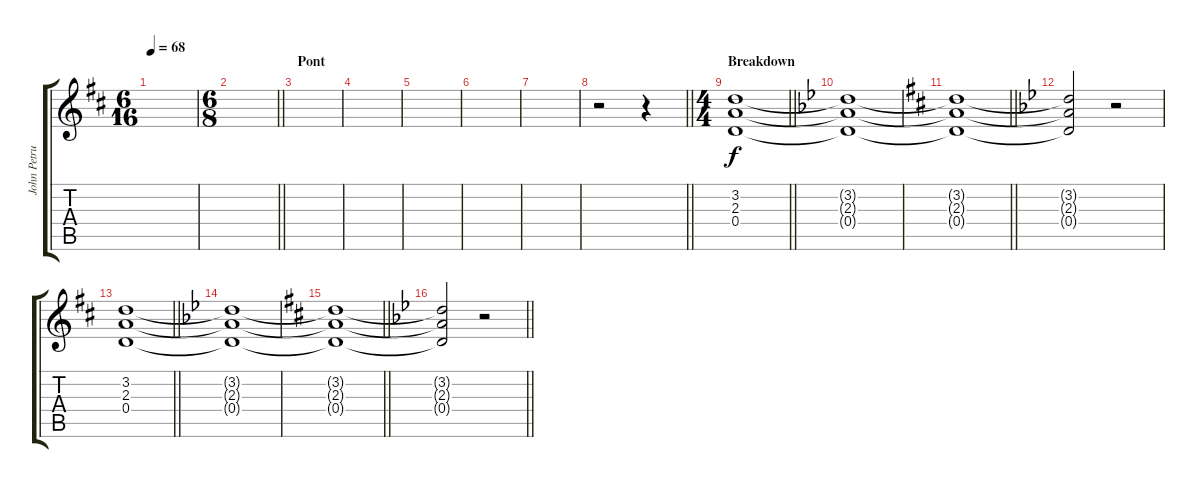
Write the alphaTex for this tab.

\track ("John Petrucci" "John Petru") {instrument distortionguitar}
\staff {score tabs}
\tuning (E4 B3 G3 D3 A2 E2) {hide}
\ts (6 16)
\tempo 68
\clef g2
\ks d
|
\ts (6 8)
\barLineRight lightlight
|
\section ("" "Pont")
|
|
|
|
|
\barLineRight lightlight
r.2 r.4 |
\ts (4 4)
\section ("" "Breakdown")
\barLineRight lightlight
(3.2 2.3 0.4).1 |
\ks bb
(3.2{t} 2.3{t} 0.4{t}).1{volume 14} |
\barLineRight lightlight
\ks d
(3.2{t} 2.3{t} 0.4{t}).1{volume 12} |
\ks bb
(3.2{t} 2.3{t} 0.4{t}).2{volume 10} r.2 |
\barLineRight lightlight
\ks d
(3.2 2.3 0.4).1{volume 16} |
\ks bb
(3.2{t} 2.3{t} 0.4{t}).1{volume 14} |
\barLineRight lightlight
\ks d
(3.2{t} 2.3{t} 0.4{t}).1{volume 12} |
\barLineRight lightlight
\ks bb
(3.2{t} 2.3{t} 0.4{t}).2{volume 10} r.2
